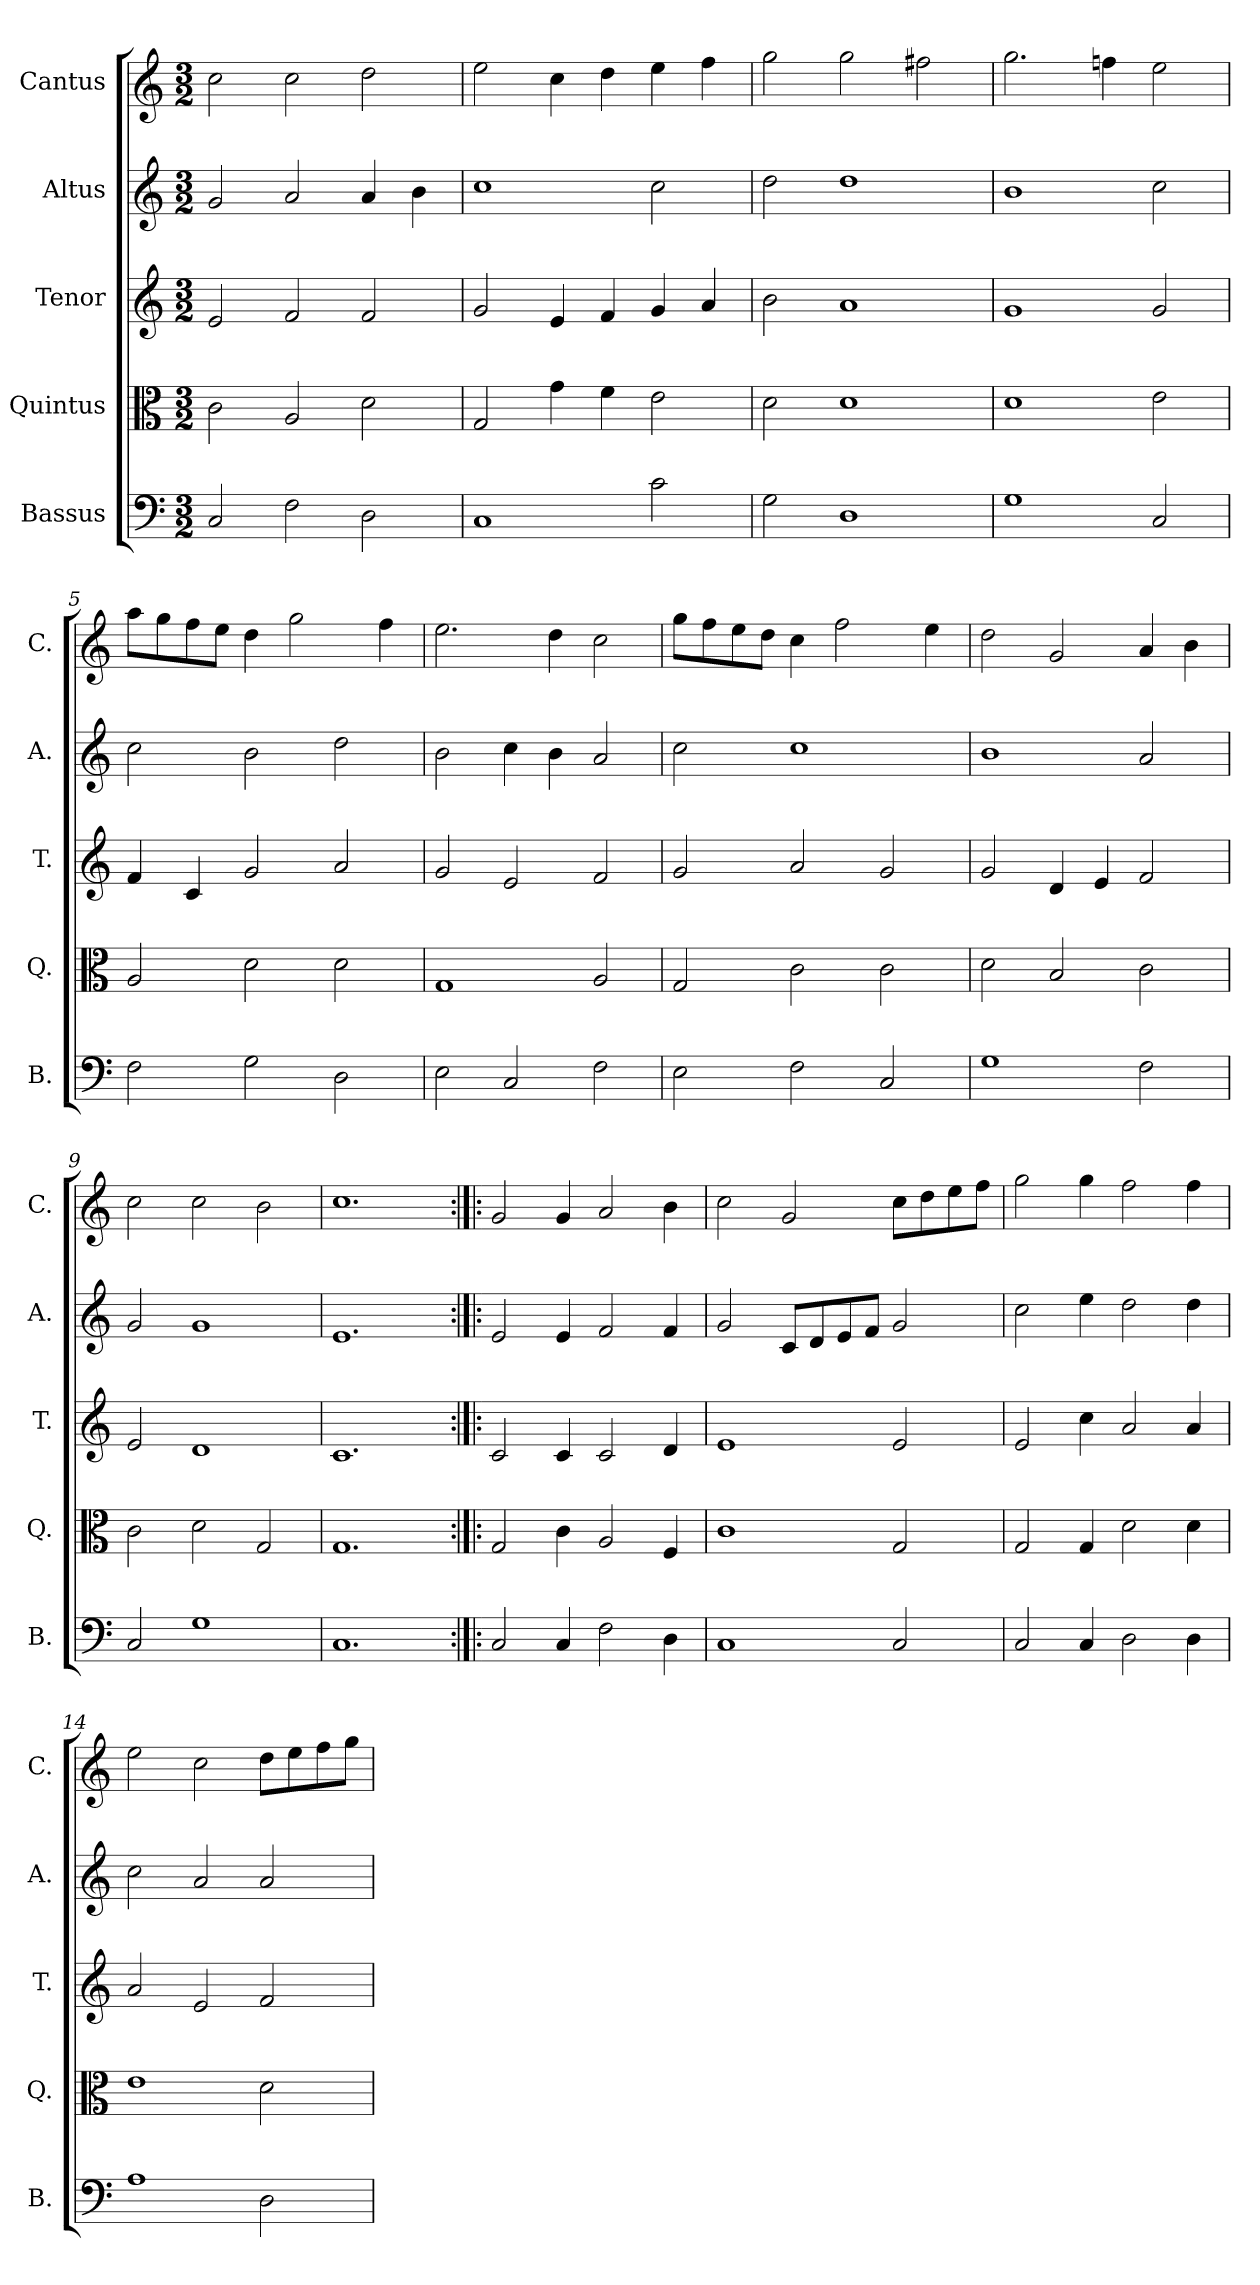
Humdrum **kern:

**kern	**kern	**kern	**kern	**kern
*part5	*part4	*part3	*part2	*part1
*staff5	*staff4	*staff3	*staff2	*staff1
*I"Bassus	*I"Quintus	*I"Tenor	*I"Altus	*I"Cantus
*I'B.	*I'Q.	*I'T.	*I'A.	*I'C.
*clefF4	*clefC3	*clefG2	*clefG2	*clefG2
*k[]	*k[]	*k[]	*k[]	*k[]
*M3/2	*M3/2	*M3/2	*M3/2	*M3/2
=1	=1	=1	=1	=1
2C/	2c\	2e/	2g/	2cc\
2F\	2A/	2f/	2a/	2cc\
2D\	2d\	2f/	4a/	2dd\
.	.	.	4b\	.
=2	=2	=2	=2	=2
1C	2G/	2g/	1cc	2ee\
.	4g\	4e/	.	4cc\
.	4f\	4f/	.	4dd\
2c\	2e\	4g/	2cc\	4ee\
.	.	4a/	.	4ff\
=3	=3	=3	=3	=3
2G\	2d\	2b\	2dd\	2gg\
1D	1d	1a	1dd	2gg\
.	.	.	.	2ff#X\
=4	=4	=4	=4	=4
1G	1d	1g	1b	2.gg\
.	.	.	.	4ffn\
2C/	2e\	2g/	2cc\	2ee\
=5	=5	=5	=5	=5
2F\	2A/	4f/	2cc\	8aa\L
.	.	.	.	8gg\
.	.	4c/	.	8ff\
.	.	.	.	8ee\J
2G\	2d\	2g/	2b\	4dd\
.	.	.	.	2gg\
2D\	2d\	2a/	2dd\	.
.	.	.	.	4ff\
=6	=6	=6	=6	=6
2E\	1G	2g/	2b\	2.ee\
2C/	.	2e/	4cc\	.
.	.	.	4b\	4dd\
2F\	2A/	2f/	2a/	2cc\
=7	=7	=7	=7	=7
2E\	2G/	2g/	2cc\	8gg\L
.	.	.	.	8ff\
.	.	.	.	8ee\
.	.	.	.	8dd\J
2F\	2c\	2a/	1cc	4cc\
.	.	.	.	2ff\
2C/	2c\	2g/	.	.
.	.	.	.	4ee\
=8	=8	=8	=8	=8
1G	2d\	2g/	1b	2dd\
.	2B/	4d/	.	2g/
.	.	4e/	.	.
2F\	2c\	2f/	2a/	4a/
.	.	.	.	4b\
=9	=9	=9	=9	=9
2C/	2c\	2e/	2g/	2cc\
1G	2d\	1d	1g	2cc\
.	2G/	.	.	2b\
=10	=10	=10	=10	=10
1.C	1.G	1.c	1.e	1.cc
=11:|!|:	=11:|!|:	=11:|!|:	=11:|!|:	=11:|!|:
2C/	2G/	2c/	2e/	2g/
4C/	4c\	4c/	4e/	4g/
2F\	2A/	2c/	2f/	2a/
4D\	4F/	4d/	4f/	4b\
=12	=12	=12	=12	=12
1C	1c	1e	2g/	2cc\
.	.	.	8c/L	2g/
.	.	.	8d/	.
.	.	.	8e/	.
.	.	.	8f/J	.
2C/	2G/	2e/	2g/	8cc\L
.	.	.	.	8dd\
.	.	.	.	8ee\
.	.	.	.	8ff\J
!!LO:LB:g=z
=13	=13	=13	=13	=13
2C/	2G/	2e/	2cc\	2gg\
4C/	4G/	4cc\	4ee\	4gg\
2D\	2d\	2a/	2dd\	2ff\
4D\	4d\	4a/	4dd\	4ff\
=14	=14	=14	=14	=14
1A	1e	2a/	2cc\	2ee\
.	.	2e/	2a/	2cc\
2D\	2d\	2f/	2a/	8dd\L
.	.	.	.	8ee\
.	.	.	.	8ff\
.	.	.	.	8gg\J
=	=	=	=	=
*-	*-	*-	*-	*-
